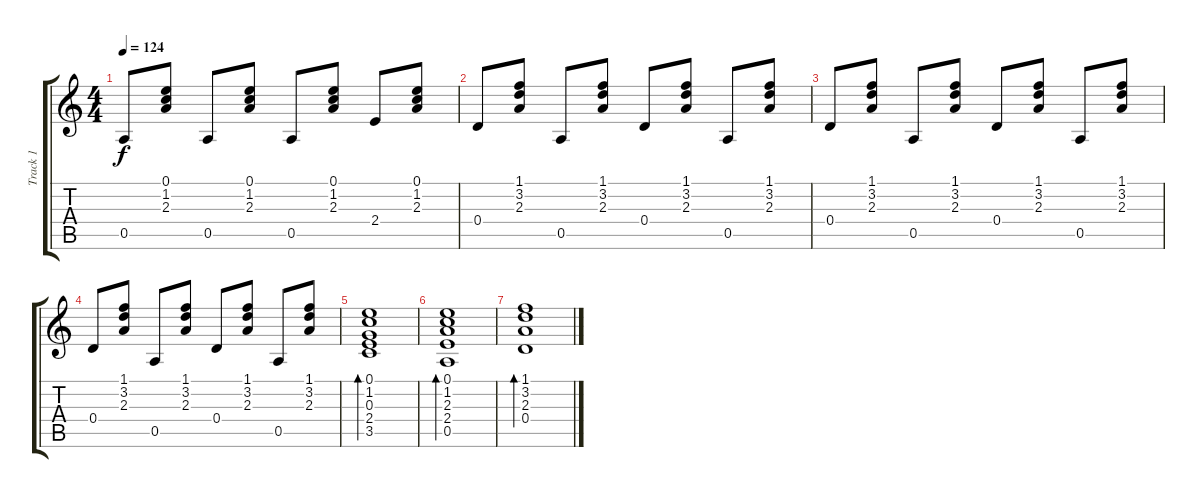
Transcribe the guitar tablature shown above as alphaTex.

\track ("Track 1" "Track 1") {instrument acousticguitarnylon}
\staff {score tabs}
\tuning (E4 B3 G3 D3 A2 E2) {hide}
\ts (4 4)
\tempo 124
\clef g2
\ks c
0.5.8{dy f} (0.1 1.2 2.3).8 0.5.8 (0.1 1.2 2.3).8 0.5.8 (0.1 1.2 2.3).8 2.4.8 (0.1 1.2 2.3).8 |
0.4.8 (1.1 3.2 2.3).8 0.5.8 (1.1 3.2 2.3).8 0.4.8 (1.1 3.2 2.3).8 0.5.8 (1.1 3.2 2.3).8 |
0.4.8 (1.1 3.2 2.3).8 0.5.8 (1.1 3.2 2.3).8 0.4.8 (1.1 3.2 2.3).8 0.5.8 (1.1 3.2 2.3).8 |
0.4.8 (1.1 3.2 2.3).8 0.5.8 (1.1 3.2 2.3).8 0.4.8 (1.1 3.2 2.3).8 0.5.8 (1.1 3.2 2.3).8 |
(0.1 1.2 0.3 2.4 3.5).1{bd 60} |
(0.1 1.2 2.3 2.4 0.5).1{bd 60} |
(1.1 3.2 2.3 0.4).1{bd 60}
